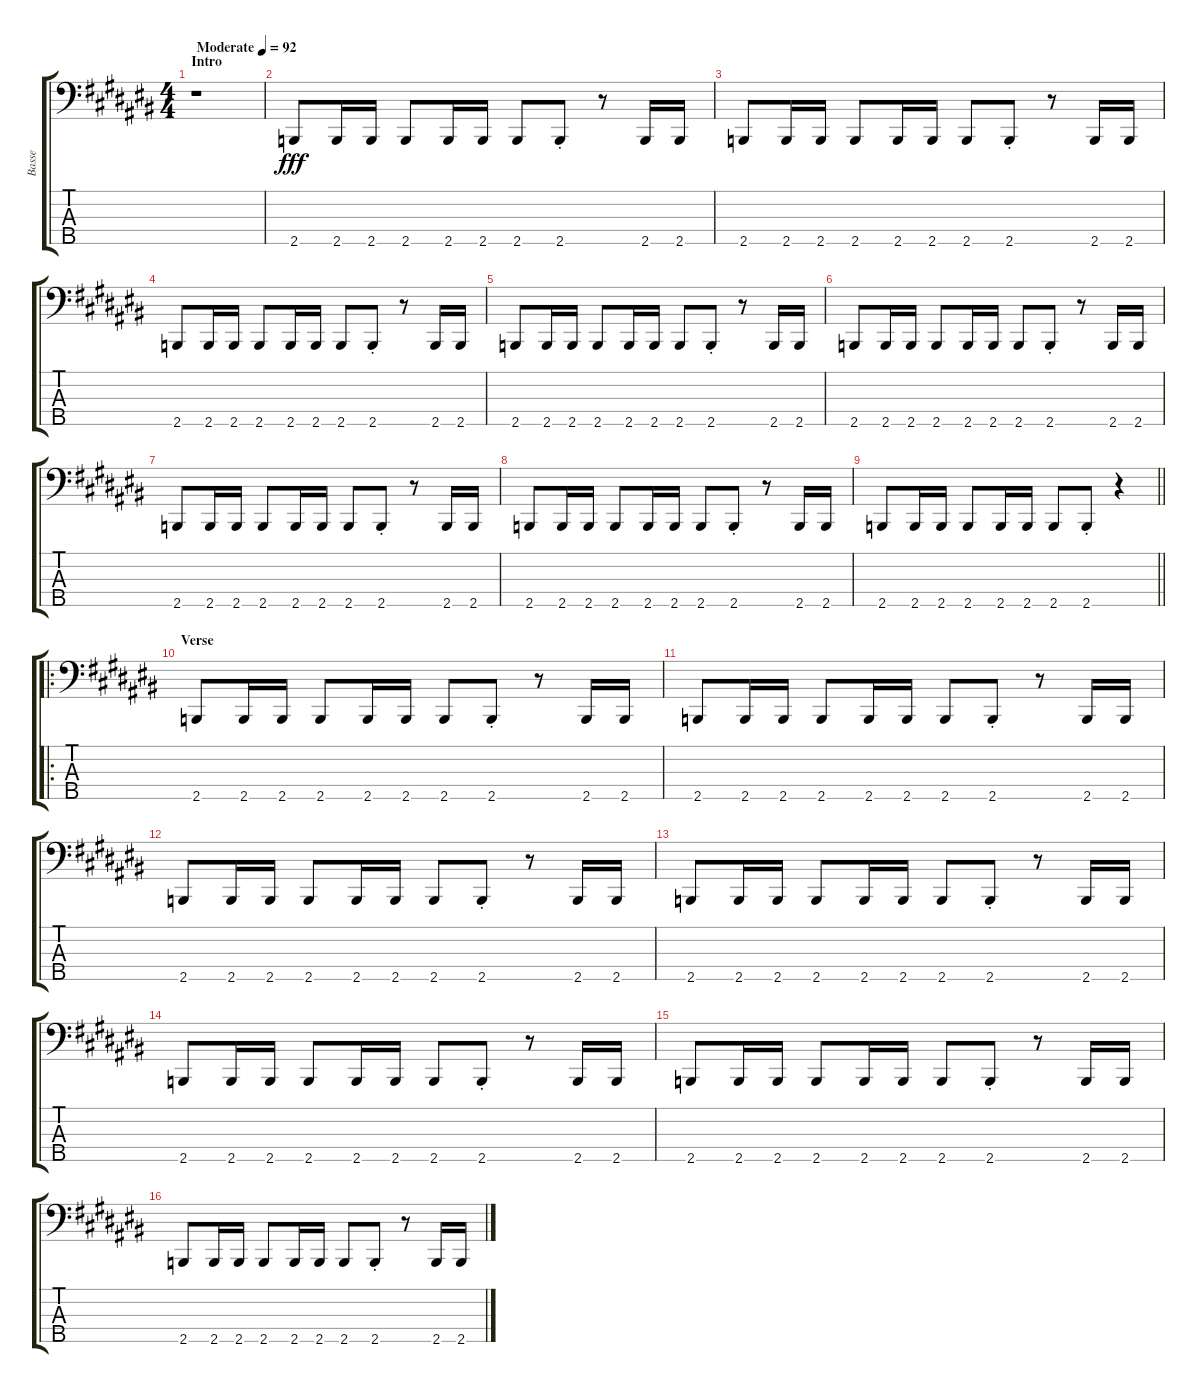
\track ("Basse" "Basse") {instrument slapbass1}
\staff {score tabs}
\tuning (F2 C2 G1 D1 A0) {hide}
\ts (4 4)
\section ("" "Intro")
\tempo (92 "Moderate")
\clef f4
\ks c#
r.1{dy fff instrument slapbass1} |
2.5.8 2.5.16 2.5.16 2.5.8 2.5.16 2.5.16 2.5.8 2.5{st}.8 r.8 2.5.16 2.5.16 |
2.5.8 2.5.16 2.5.16 2.5.8 2.5.16 2.5.16 2.5.8 2.5{st}.8 r.8 2.5.16 2.5.16 |
2.5.8 2.5.16 2.5.16 2.5.8 2.5.16 2.5.16 2.5.8 2.5{st}.8 r.8 2.5.16 2.5.16 |
2.5.8 2.5.16 2.5.16 2.5.8 2.5.16 2.5.16 2.5.8 2.5{st}.8 r.8 2.5.16 2.5.16 |
2.5.8 2.5.16 2.5.16 2.5.8 2.5.16 2.5.16 2.5.8 2.5{st}.8 r.8 2.5.16 2.5.16 |
2.5.8 2.5.16 2.5.16 2.5.8 2.5.16 2.5.16 2.5.8 2.5{st}.8 r.8 2.5.16 2.5.16 |
2.5.8 2.5.16 2.5.16 2.5.8 2.5.16 2.5.16 2.5.8 2.5{st}.8 r.8 2.5.16 2.5.16 |
\barLineRight lightlight
2.5.8 2.5.16 2.5.16 2.5.8 2.5.16 2.5.16 2.5.8 2.5{st}.8 r.4 |
\ro
\section ("" "Verse")
2.5.8 2.5.16 2.5.16 2.5.8 2.5.16 2.5.16 2.5.8 2.5{st}.8 r.8 2.5.16 2.5.16 |
2.5.8 2.5.16 2.5.16 2.5.8 2.5.16 2.5.16 2.5.8 2.5{st}.8 r.8 2.5.16 2.5.16 |
2.5.8 2.5.16 2.5.16 2.5.8 2.5.16 2.5.16 2.5.8 2.5{st}.8 r.8 2.5.16 2.5.16 |
2.5.8 2.5.16 2.5.16 2.5.8 2.5.16 2.5.16 2.5.8 2.5{st}.8 r.8 2.5.16 2.5.16 |
2.5.8 2.5.16 2.5.16 2.5.8 2.5.16 2.5.16 2.5.8 2.5{st}.8 r.8 2.5.16 2.5.16 |
2.5.8 2.5.16 2.5.16 2.5.8 2.5.16 2.5.16 2.5.8 2.5{st}.8 r.8 2.5.16 2.5.16 |
2.5.8 2.5.16 2.5.16 2.5.8 2.5.16 2.5.16 2.5.8 2.5{st}.8 r.8 2.5.16 2.5.16
